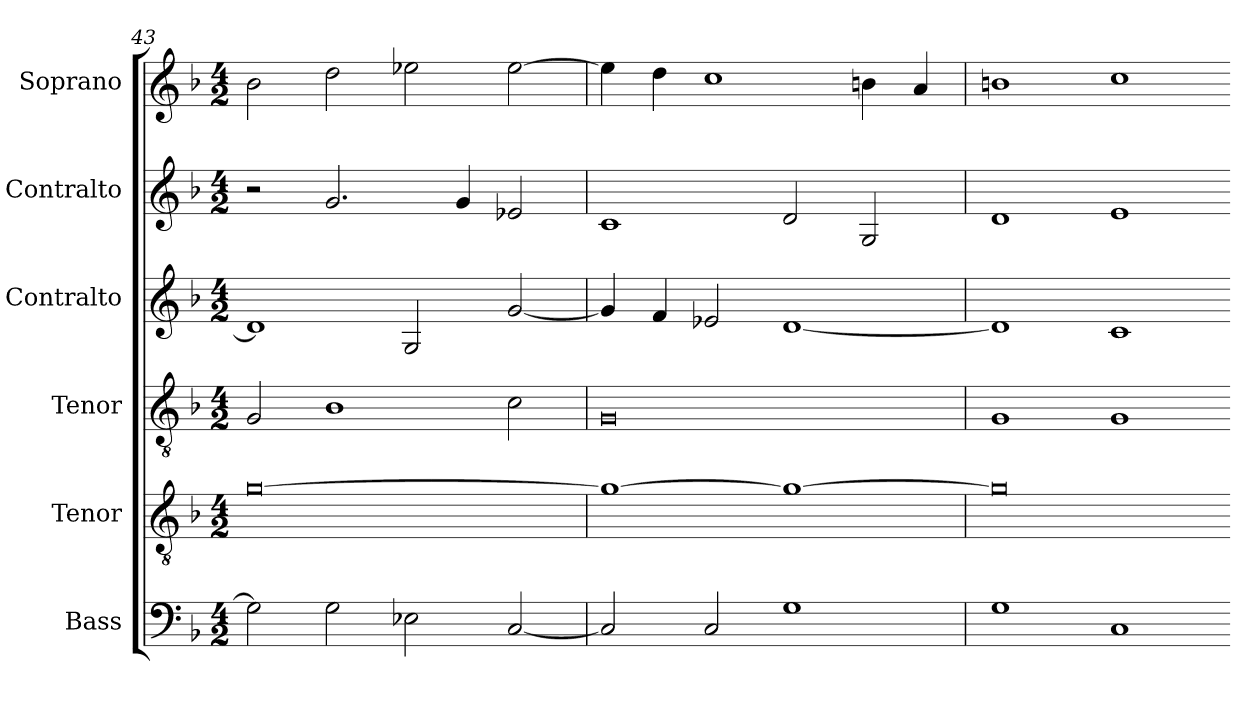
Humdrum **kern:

**kern	**kern	**kern	**kern	**kern	**kern
*part6	*part5	*part4	*part3	*part2	*part1
*staff6	*staff5	*staff4	*staff3	*staff2	*staff1
*I"Bass	*I"Tenor	*I"Tenor	*I"Contralto	*I"Contralto	*I"Soprano
*I'B	*I'T	*I'T	*I'A	*I'A	*I'S
*clefF4	*clefGv2	*clefGv2	*clefG2	*clefG2	*clefG2
*k[b-]	*k[b-]	*k[b-]	*k[b-]	*k[b-]	*k[b-]
*F:ion	*F:ion	*F:ion	*F:ion	*F:ion	*F:ion
*M4/2	*M4/2	*M4/2	*M4/2	*M4/2	*M4/2
=43	=43	=43	=43	=43	=43
2G]	[0g	2G	1d]	2r	2b-
2G	.	1B-	.	2.g	2dd
2E-X	.	.	2G	.	2ee-X
.	.	.	.	4g	.
[2C	.	2c	[2g	2e-X	[2ee-
=44	=44	=44	=44	=44	=44
2C]	1g_	0G	4g]	1c	4ee-]
.	.	.	4f	.	4dd
2C	.	.	2e-X	.	1cc
1G	1g_	.	[1d	2d	.
.	.	.	.	2G	4bn
.	.	.	.	.	4a
=45	=45	=45	=45	=45	=45
1G	0g]	1G	1d]	1d	1bn
1C	.	1G	1c	1e	1cc
=-	=-	=-	=-	=-	=-
*-	*-	*-	*-	*-	*-
